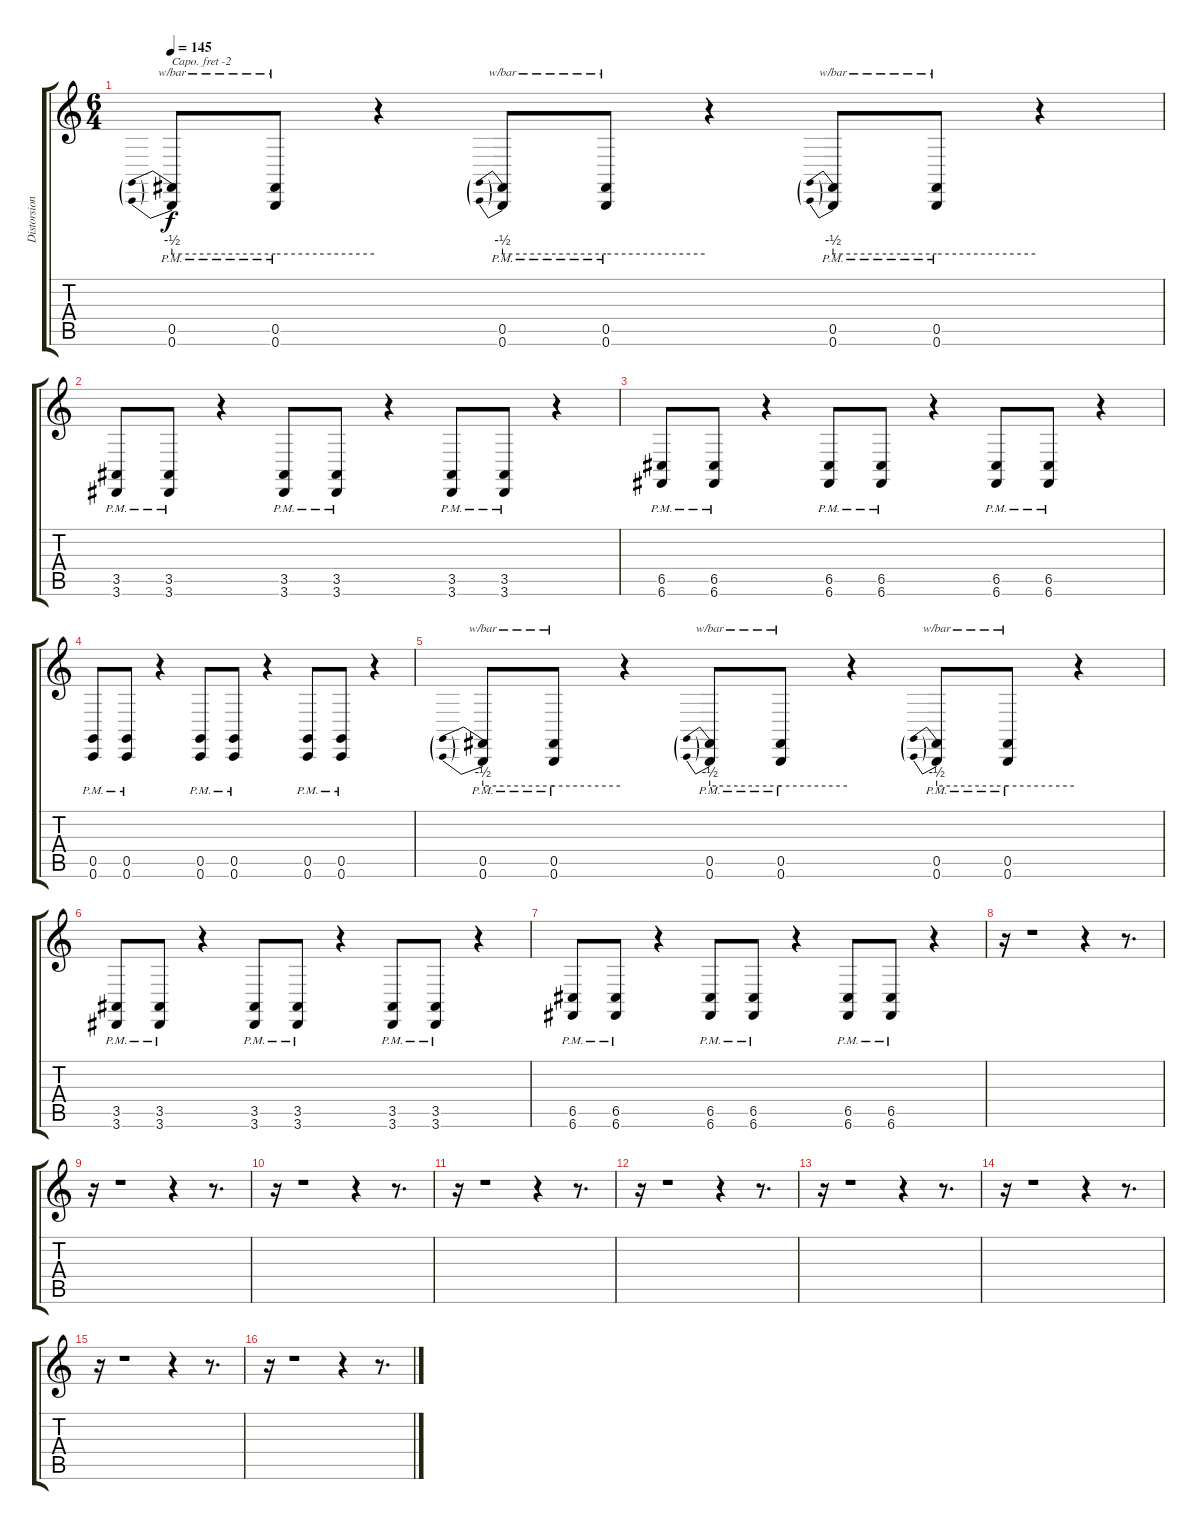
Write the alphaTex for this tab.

\track ("Distorsion Guitar" "Distorsion") {instrument acousticgrandpiano}
\staff {score tabs}
\capo -2
\tuning (E4 B3 G3 D3 A2 D2) {hide}
\ts (6 4)
\tempo 145
\clef g2
\ks c
(0.5{pm} 0.6{pm}).8{tbe (predive default 0 -2 60 -2) dy f} (0.5{pm} 0.6{pm}).8{tbe (hold default 0 -2 60 -2)} r.4 (0.5{pm} 0.6{pm}).8{tbe (predive default 0 -2 60 -2)} (0.5{pm} 0.6{pm}).8{tbe (hold default 0 -2 60 -2)} r.4 (0.5{pm} 0.6{pm}).8{tbe (predive default 0 -2 60 -2)} (0.5{pm} 0.6{pm}).8{tbe (hold default 0 -2 60 -2)} r.4 |
(3.5{pm} 3.6{pm}).8 (3.5{pm} 3.6{pm}).8 r.4 (3.5{pm} 3.6{pm}).8 (3.5{pm} 3.6{pm}).8 r.4 (3.5{pm} 3.6{pm}).8 (3.5{pm} 3.6{pm}).8 r.4 |
(6.5{pm} 6.6{pm}).8 (6.5{pm} 6.6{pm}).8 r.4 (6.5{pm} 6.6{pm}).8 (6.5{pm} 6.6{pm}).8 r.4 (6.5{pm} 6.6{pm}).8 (6.5{pm} 6.6{pm}).8 r.4 |
(0.5{pm} 0.6{pm}).8 (0.5{pm} 0.6{pm}).8 r.4 (0.5{pm} 0.6{pm}).8 (0.5{pm} 0.6{pm}).8 r.4 (0.5{pm} 0.6{pm}).8 (0.5{pm} 0.6{pm}).8 r.4 |
(0.5{pm} 0.6{pm}).8{tbe (predive default 0 -2 60 -2)} (0.5{pm} 0.6{pm}).8{tbe (hold default 0 -2 60 -2)} r.4 (0.5{pm} 0.6{pm}).8{tbe (predive default 0 -2 60 -2)} (0.5{pm} 0.6{pm}).8{tbe (hold default 0 -2 60 -2)} r.4 (0.5{pm} 0.6{pm}).8{tbe (predive default 0 -2 60 -2)} (0.5{pm} 0.6{pm}).8{tbe (hold default 0 -2 60 -2)} r.4 |
(3.5{pm} 3.6{pm}).8 (3.5{pm} 3.6{pm}).8 r.4 (3.5{pm} 3.6{pm}).8 (3.5{pm} 3.6{pm}).8 r.4 (3.5{pm} 3.6{pm}).8 (3.5{pm} 3.6{pm}).8 r.4 |
(6.5{pm} 6.6{pm}).8 (6.5{pm} 6.6{pm}).8 r.4 (6.5{pm} 6.6{pm}).8 (6.5{pm} 6.6{pm}).8 r.4 (6.5{pm} 6.6{pm}).8 (6.5{pm} 6.6{pm}).8 r.4 |
r.16 r.1 r.4 r.8{d} |
r.16 r.1 r.4 r.8{d} |
r.16 r.1 r.4 r.8{d} |
r.16 r.1 r.4 r.8{d} |
r.16 r.1 r.4 r.8{d} |
r.16 r.1 r.4 r.8{d} |
r.16 r.1 r.4 r.8{d} |
r.16 r.1 r.4 r.8{d} |
r.16 r.1 r.4 r.8{d}
